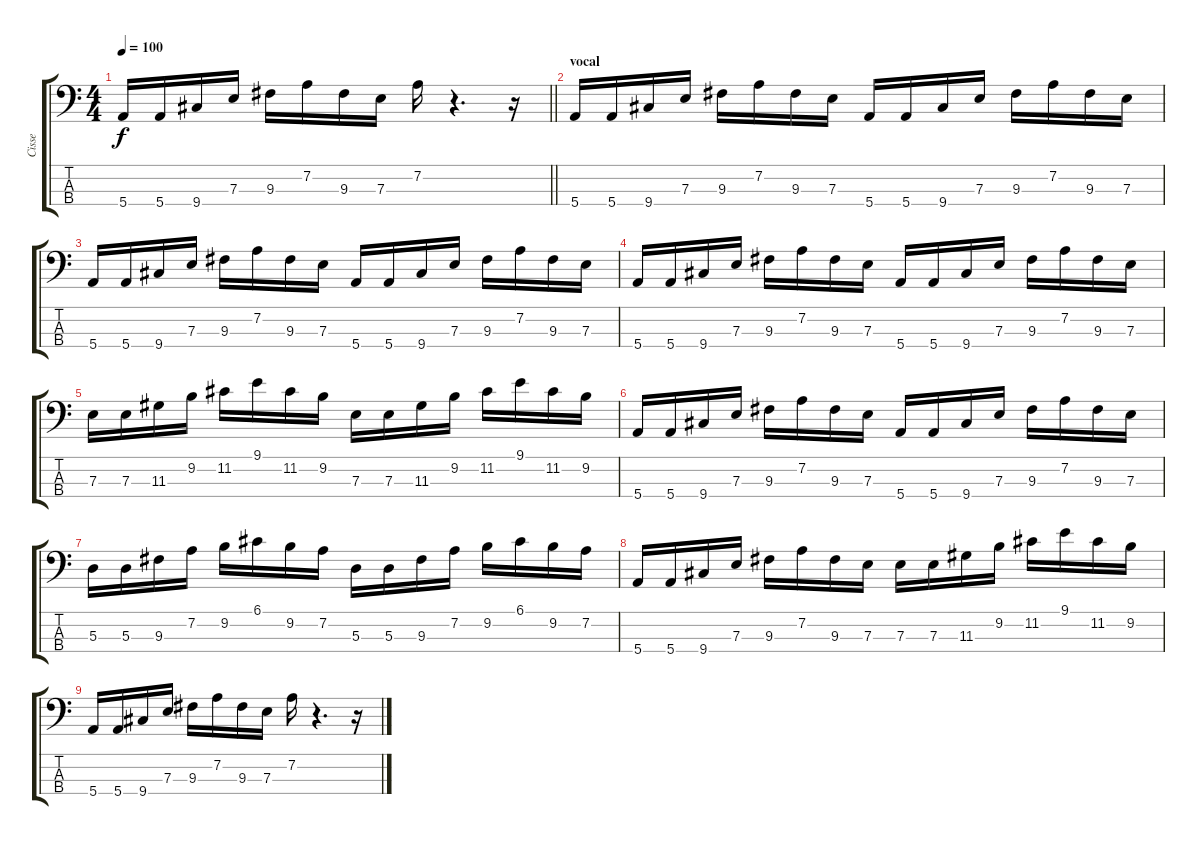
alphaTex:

\track ("Cisse" "Cisse") {instrument electricbassfinger}
\staff {score tabs}
\tuning (G2 D2 A1 E1) {hide}
\ts (4 4)
\tempo 100
\clef f4
\barLineRight lightlight
\ks c
5.4.16{dy f} 5.4.16 9.4.16 7.3.16 9.3.16 7.2.16 9.3.16 7.3.16 7.2.16 r.4{d} r.16 |
\section ("" "vocal")
5.4.16 5.4.16 9.4.16 7.3.16 9.3.16 7.2.16 9.3.16 7.3.16 5.4.16 5.4.16 9.4.16 7.3.16 9.3.16 7.2.16 9.3.16 7.3.16 |
5.4.16 5.4.16 9.4.16 7.3.16 9.3.16 7.2.16 9.3.16 7.3.16 5.4.16 5.4.16 9.4.16 7.3.16 9.3.16 7.2.16 9.3.16 7.3.16 |
5.4.16 5.4.16 9.4.16 7.3.16 9.3.16 7.2.16 9.3.16 7.3.16 5.4.16 5.4.16 9.4.16 7.3.16 9.3.16 7.2.16 9.3.16 7.3.16 |
7.3.16 7.3.16 11.3.16 9.2.16 11.2.16 9.1.16 11.2.16 9.2.16 7.3.16 7.3.16 11.3.16 9.2.16 11.2.16 9.1.16 11.2.16 9.2.16 |
5.4.16 5.4.16 9.4.16 7.3.16 9.3.16 7.2.16 9.3.16 7.3.16 5.4.16 5.4.16 9.4.16 7.3.16 9.3.16 7.2.16 9.3.16 7.3.16 |
5.3.16 5.3.16 9.3.16 7.2.16 9.2.16 6.1.16 9.2.16 7.2.16 5.3.16 5.3.16 9.3.16 7.2.16 9.2.16 6.1.16 9.2.16 7.2.16 |
5.4.16 5.4.16 9.4.16 7.3.16 9.3.16 7.2.16 9.3.16 7.3.16 7.3.16 7.3.16 11.3.16 9.2.16 11.2.16 9.1.16 11.2.16 9.2.16 |
5.4.16 5.4.16 9.4.16 7.3.16 9.3.16 7.2.16 9.3.16 7.3.16 7.2.16 r.4{d} r.16
